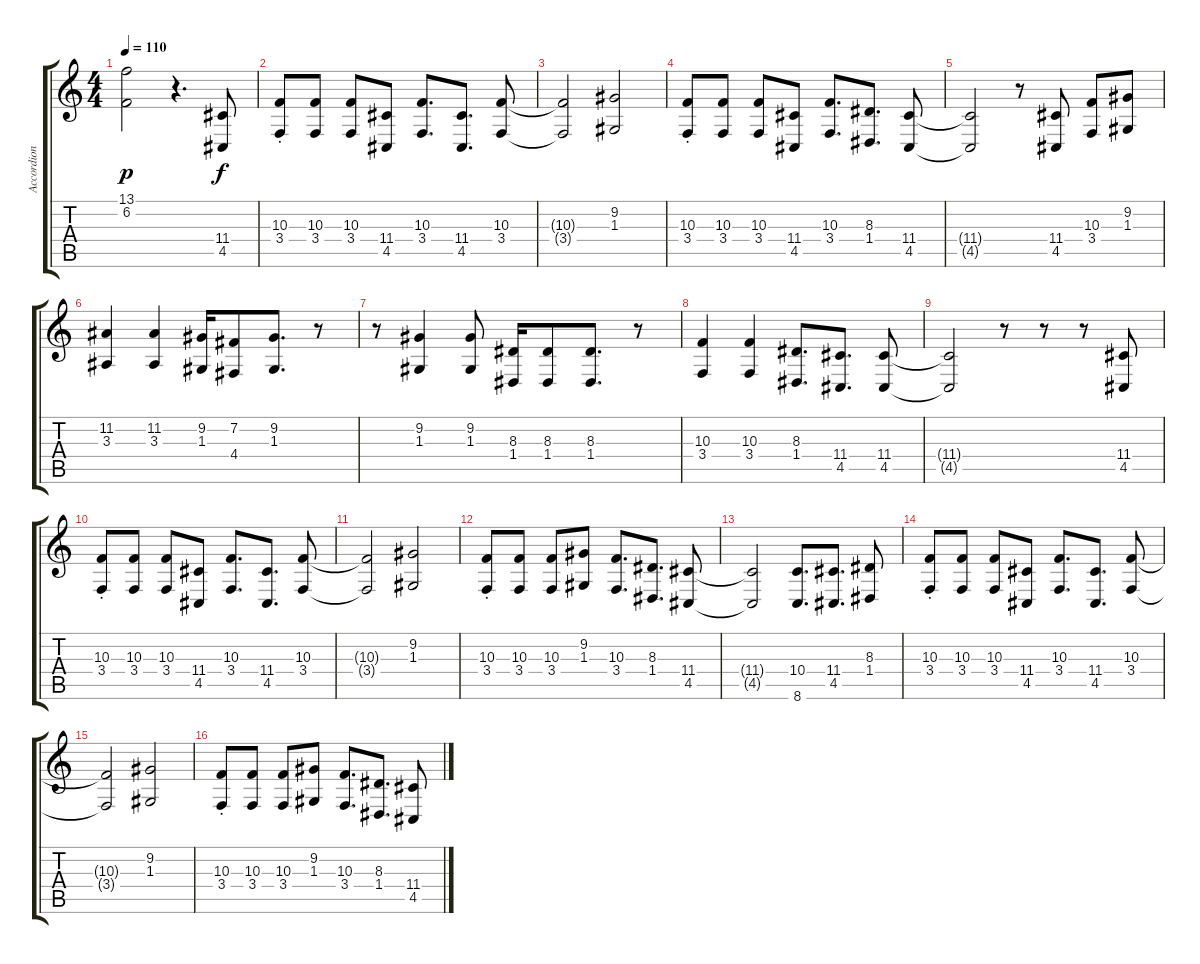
\track ("Accordion" "Accordion") {instrument accordion}
\staff {score tabs}
\tuning (E4 B3 G3 D3 A2 E2) {hide}
\ts (4 4)
\tempo 110
\clef g2
\ks c
(13.1 6.2).2{dy p} r.4{d} (11.4 4.5).8{dy f} |
(10.3{st} 3.4).8 (10.3 3.4).8 (10.3 3.4).8 (11.4 4.5).8 (10.3 3.4).8{d} (11.4 4.5).8{d} (10.3 3.4).8 |
(10.3{t} 3.4{t}).2 (9.2 1.3).2 |
(10.3{st} 3.4).8 (10.3 3.4).8 (10.3 3.4).8 (11.4 4.5).8 (10.3 3.4).8{d} (8.3 1.4).8{d} (11.4 4.5).8 |
(11.4{t} 4.5{t}).2 r.8 (11.4 4.5).8 (10.3 3.4).8 (9.2 1.3).8 |
(11.2 3.3).4 (11.2 3.3).4 (9.2 1.3).16 (7.2 4.4).8 (9.2 1.3).8{d} r.8 |
r.8 (9.2 1.3).4 (9.2 1.3).8 (8.3 1.4).16 (8.3 1.4).8 (8.3 1.4).8{d} r.8 |
(10.3 3.4).4 (10.3 3.4).4 (8.3 1.4).8{d} (11.4 4.5).8{d} (11.4 4.5).8 |
(11.4{t} 4.5{t}).2 r.8 r.8 r.8 (11.4 4.5).8 |
(10.3{st} 3.4).8 (10.3 3.4).8 (10.3 3.4).8 (11.4 4.5).8 (10.3 3.4).8{d} (11.4 4.5).8{d} (10.3 3.4).8 |
(10.3{t} 3.4{t}).2 (9.2 1.3).2 |
(10.3{st} 3.4).8 (10.3 3.4).8 (10.3 3.4).8 (9.2 1.3).8 (10.3 3.4).8{d} (8.3 1.4).8{d} (11.4 4.5).8 |
(11.4{t} 4.5{t}).2 (10.4 8.6).8{d} (11.4 4.5).8{d} (8.3 1.4).8 |
(10.3{st} 3.4).8 (10.3 3.4).8 (10.3 3.4).8 (11.4 4.5).8 (10.3 3.4).8{d} (11.4 4.5).8{d} (10.3 3.4).8 |
(10.3{t} 3.4{t}).2 (9.2 1.3).2 |
(10.3{st} 3.4).8 (10.3 3.4).8 (10.3 3.4).8 (9.2 1.3).8 (10.3 3.4).8{d} (8.3 1.4).8{d} (11.4 4.5).8
